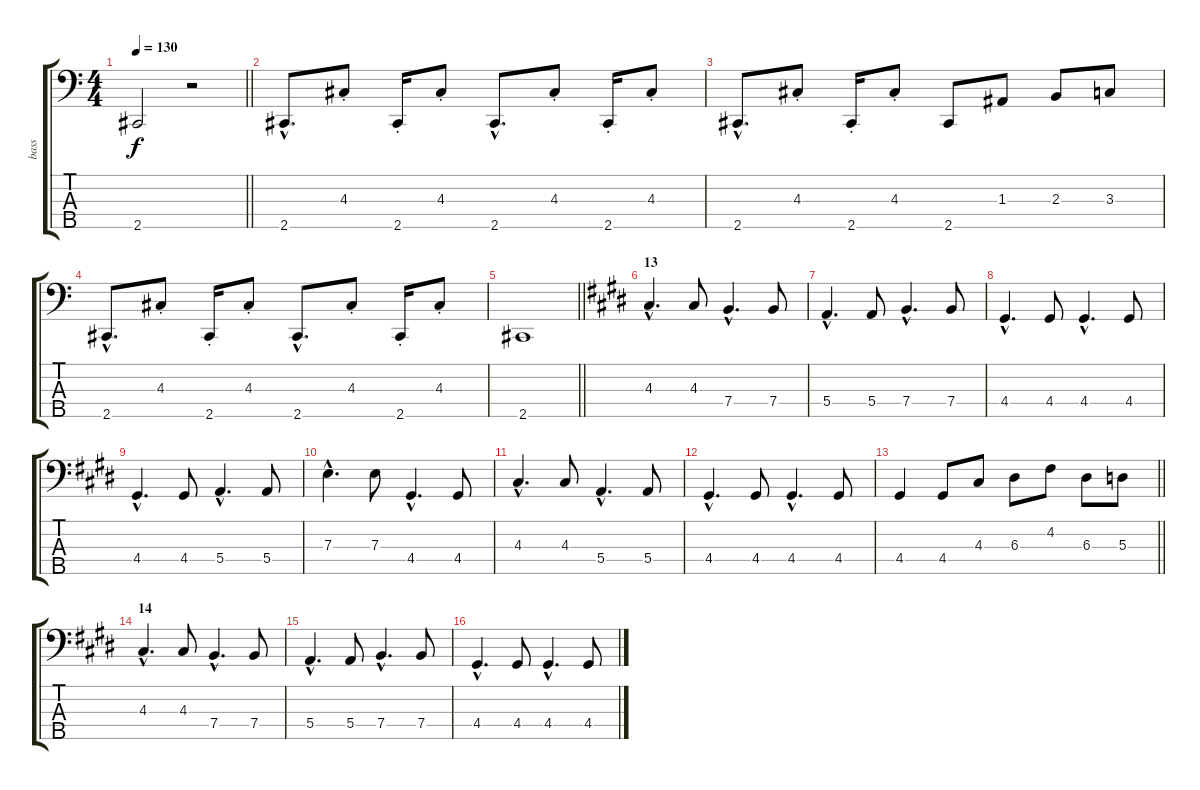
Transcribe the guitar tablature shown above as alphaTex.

\track ("bass" "bass") {instrument electricbassfinger}
\staff {score tabs}
\tuning (G2 D2 A1 E1 B0) {hide}
\ts (4 4)
\tempo 130
\clef f4
\barLineRight lightlight
\ks c
2.5.2{dy f} r.2 |
2.5{hac}.8{d} 4.3{st}.8 2.5{st}.16 4.3{st}.8 2.5{hac}.8{d} 4.3{st}.8 2.5{st}.16 4.3{st}.8 |
2.5{hac}.8{d} 4.3{st}.8 2.5{st}.16 4.3{st}.8 2.5.8 1.3.8 2.3.8 3.3.8 |
2.5{hac}.8{d} 4.3{st}.8 2.5{st}.16 4.3{st}.8 2.5{hac}.8{d} 4.3{st}.8 2.5{st}.16 4.3{st}.8 |
\barLineRight lightlight
2.5.1 |
\section ("" "13")
\ks e
4.3{hac}.4{d} 4.3.8 7.4{hac}.4{d} 7.4.8 |
5.4{hac}.4{d} 5.4.8 7.4{hac}.4{d} 7.4.8 |
4.4{hac}.4{d} 4.4.8 4.4{hac}.4{d} 4.4.8 |
4.4{hac}.4{d} 4.4.8 5.4{hac}.4{d} 5.4.8 |
7.3{hac}.4{d} 7.3.8 4.4{hac}.4{d} 4.4.8 |
4.3{hac}.4{d} 4.3.8 5.4{hac}.4{d} 5.4.8 |
4.4{hac}.4{d} 4.4.8 4.4{hac}.4{d} 4.4.8 |
\barLineRight lightlight
4.4.4 4.4.8 4.3.8 6.3.8 4.2.8 6.3.8 5.3.8 |
\section ("" "14")
4.3{hac}.4{d} 4.3.8 7.4{hac}.4{d} 7.4.8 |
5.4{hac}.4{d} 5.4.8 7.4{hac}.4{d} 7.4.8 |
4.4{hac}.4{d} 4.4.8 4.4{hac}.4{d} 4.4.8
